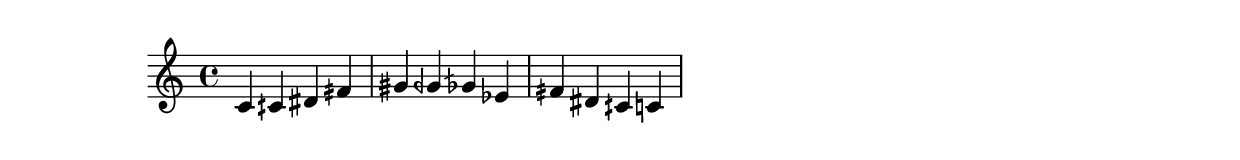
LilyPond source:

%% Do not edit this file; it is auto-generated from input/new
%% This file is in the public domain.
\version "2.11.66"
\header {
  texidoces = "
El «Makam» es un tipo de melodía de Turquía que
utiliza intervalos microtonales de 1/9 de tono.  Consulte el
archivo de inicio @code{makam.ly} (véase el 'Manual de
aprendizaje @version{}, 4.6.3 Otras fuentes de información' para
averiguar la situación de este archivo) para ver detalles de los
nombres de las notas y las alteraciones.

"
  doctitlees = "El «Makam»"

  lsrtags = "pitches,world-music"
  texidoc = "Makam is a type of melody from Turkey using 1/9th-tone
microtonal alterations.  Consult the initialization file
@code{makam.ly} (see the `Learning Manual @version{},
4.6.3 Other sources of information' for the location of this file)
for details of pitch names and alterations."
  doctitle = "Makam example"
} % begin verbatim


% Initialize makam settings
\include "makam.ly"

\relative c' {
  \set Staff.keySignature = #`((3 . ,BAKIYE) (6 . ,(- KOMA)))
  c4 cc db fk
  gbm4 gfc gfb efk
  fk4 db cc c
}
